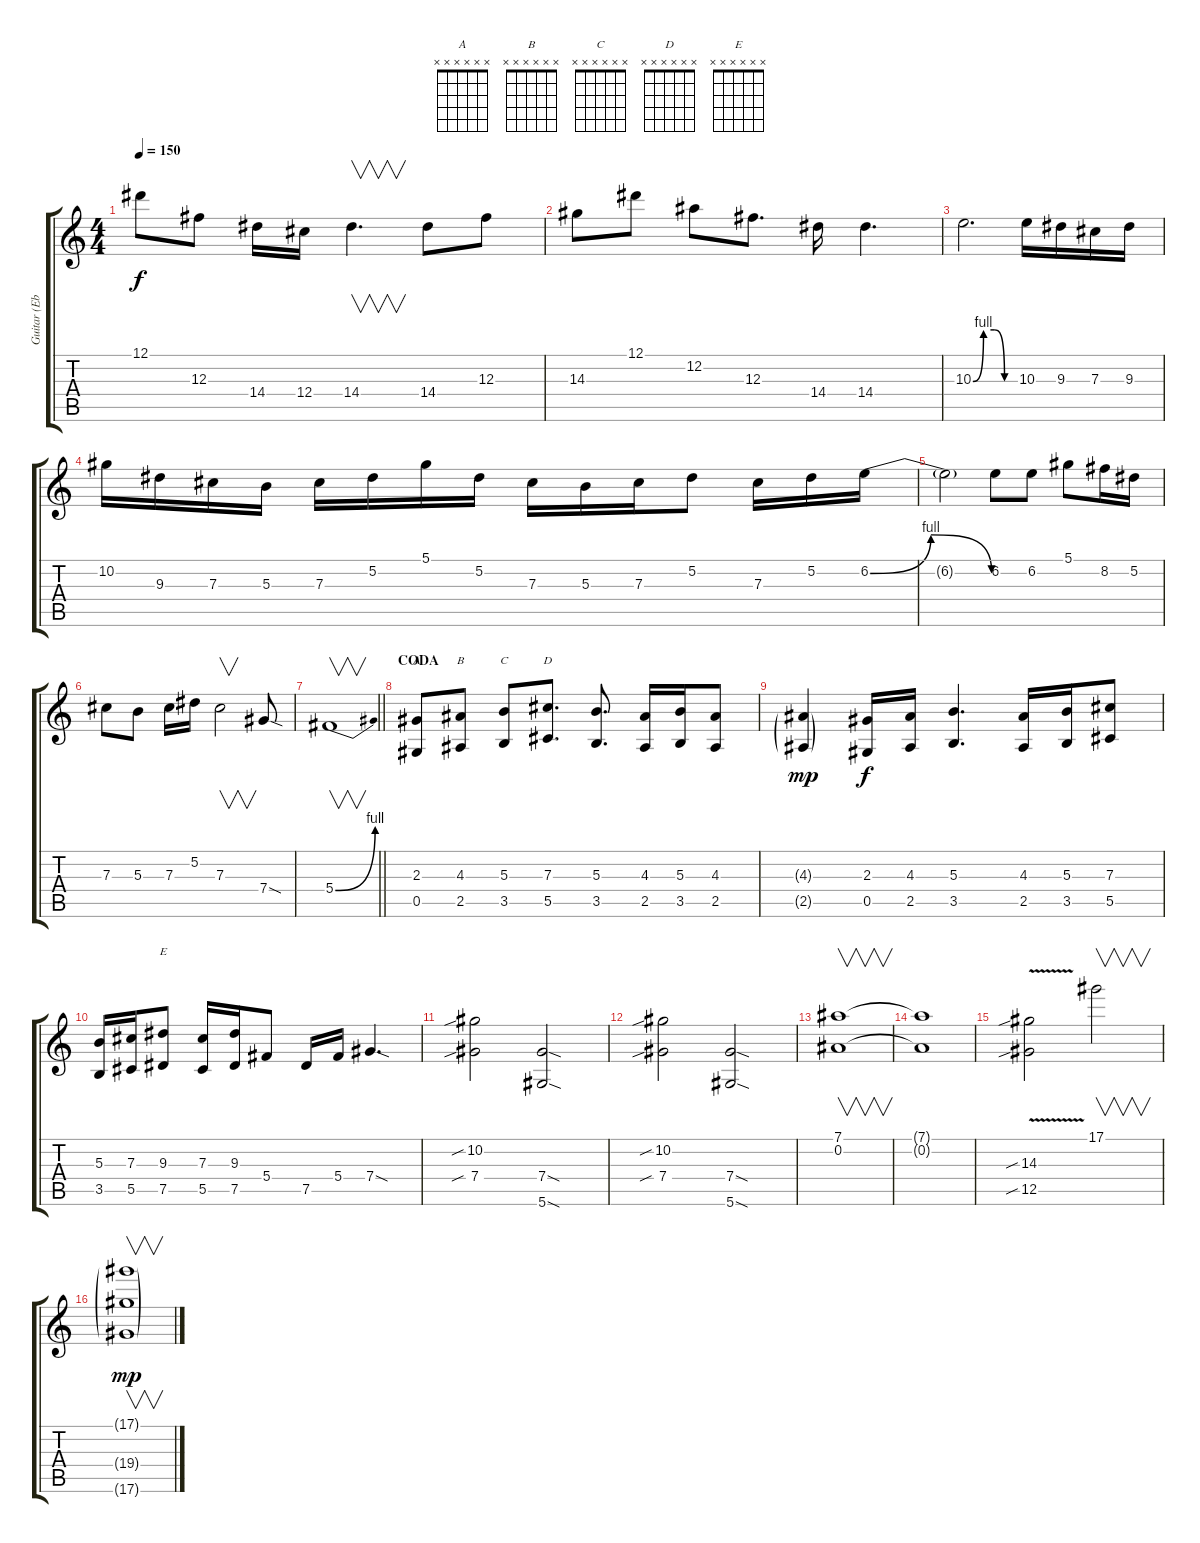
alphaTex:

\track ("Guitar (Eb)" "Guitar (Eb") {instrument overdrivenguitar}
\staff {score tabs}
\tuning (Eb4 Bb3 Gb3 Db3 Ab2 Eb2) {hide}
\chord ("A" x x x x x x)
\chord ("B" x x x x x x)
\chord ("C" x x x x x x)
\chord ("D" x x x x x x)
\chord ("E" x x x x x x)
\ts (4 4)
\tempo 150
\clef g2
\ks c
12.1.8{dy f} 12.3.8 14.4.16 12.4.16 14.4.4{v d} 14.4.8 12.3.8 |
14.3.8 12.1.8 12.2.8 12.3.8{d} 14.4.16 14.4.4{d} |
10.3{be (custom 0 0 15 4 30 4 45 0 60 0)}.2{d} 10.3.16 9.3.16 7.3.16 9.3.16 |
10.2.16 9.3.16 7.3.16 5.3.16 7.3.16 5.2.16 5.1.16 5.2.16 7.3.16 5.3.16 7.3.16 5.2.8 7.3.16 5.2.16 6.2{be (bendrelease 0 0 15 4 45 4 60 0)}.16 |
6.2{t}.2 6.2.8 6.2.8 5.1.8 8.2.16 5.2.16 |
7.3.8 5.3.8 7.3.16 5.2.16 7.3.2{v} 7.4{sod}.8 |
\barLineRight lightlight
5.4{be (bend 0 0 60 4)}.1{v} |
\section ("" "CODA")
(2.3 0.5).8{ch "A"} (4.3 2.5).8{ch "B"} (5.3 3.5).8{ch "C"} (7.3 5.5).8{d ch "D"} (5.3 3.5).8{d} (4.3 2.5).16 (5.3 3.5).16 (4.3 2.5).8 |
(4.3{g} 2.5{g}).4{dy mp} (2.3 0.5).16{dy f} (4.3 2.5).16 (5.3 3.5).4{d} (4.3 2.5).16 (5.3 3.5).16 (7.3 5.5).8 |
(5.3 3.5).16 (7.3 5.5).16 (9.3 7.5).8{ch "E"} (7.3 5.5).16 (9.3 7.5).16 5.4.8 7.5.16 5.4.16 7.4{sod}.4{d} |
(10.2{sib} 7.4{sib}).2 (7.4{sod} 5.6{sod}).2 |
(10.2{sib} 7.4{sib}).2 (7.4{sod} 5.6{sod}).2 |
(7.1 0.2).1{v} |
(7.1{t} 0.2{t}).1 |
(14.3{v sib} 12.5{v sib}).2 17.1.2{v} |
(17.1{g} 19.4{g} 17.6{g}).1{v dy mp}
